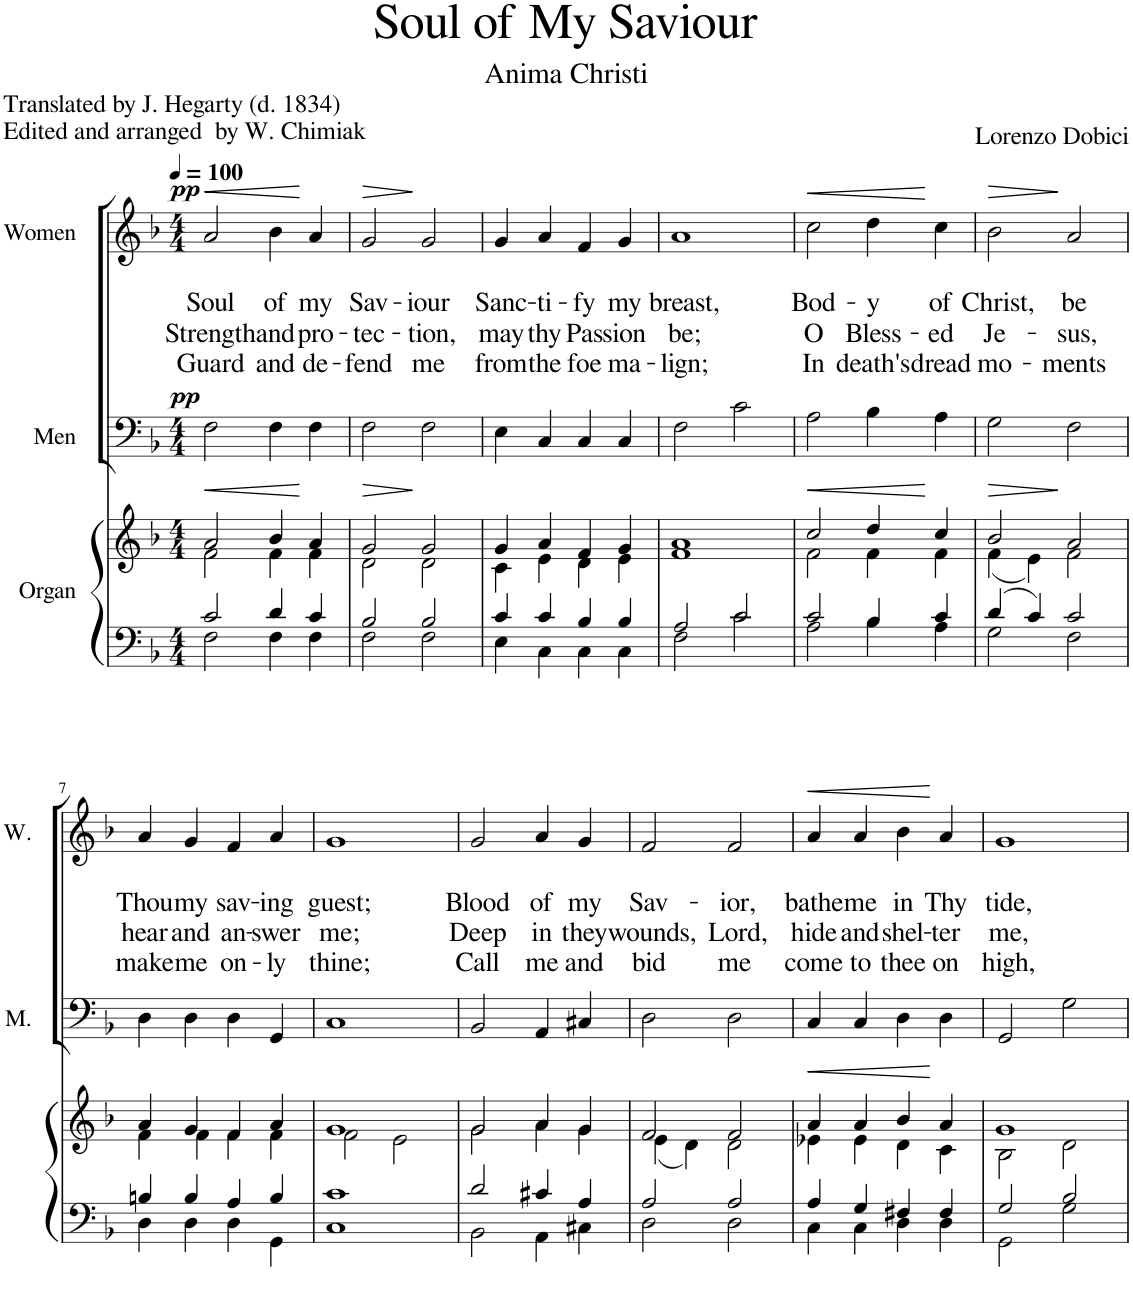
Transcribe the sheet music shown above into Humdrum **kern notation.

**kern	**kern	**kern	**dynam	**kern	**text	**text	**text	**text	**dynam
*part3	*part3	*part2	*part2	*part1	*part1	*part1	*part1	*part1	*part1
*staff4	*staff3	*staff2	*staff2	*staff1	*staff1	*staff1	*staff1	*staff1	*staff1
*I"Organ	*	*I"Men	*	*I"Women	*	*	*	*	*
*	*	*I'M.	*	*I'W.	*	*	*	*	*
*clefF4	*clefG2	*clefF4	*	*clefG2	*	*	*	*	*
*k[b-]	*k[b-]	*k[b-]	*	*k[b-]	*	*	*	*	*
*M4/4	*M4/4	*M4/4	*	*M4/4	*	*	*	*	*
*MM100	*MM100	*MM100	*	*MM100	*	*	*	*	*
=1	=1	=1	=1	=1	=1	=1	=1	=1	=1
*^	*^	*	*	*	*	*	*	*	*
!	!	!	!	!	!LO:HP:b	!	!	!LO:LY:b	!LO:LY:b	!LO:LY:b	!LO:HP:b
!	!	!	!	!	!LO:DY:n=1:a	!	!	!	!	!	!LO:DY:n=1:a
2c/	2F\	2a/	2f\	2F\	< pp	2a/	.	Soul	Strength	Guard	< pp
!	!	!	!	!	!	!	!	!LO:LY:b	!LO:LY:b	!LO:LY:b	!
4d/	4F\	4b-/	4f\	4F\	.	4b-\	.	of	and	and	.
!	!	!	!	!	!	!	!	!LO:LY:b	!LO:LY:b	!LO:LY:b	!
4c/	4F\	4a/	4f\	4F\	[	4a/	.	my	pro-	de-	[
=2	=2	=2	=2	=2	=2	=2	=2	=2	=2	=2	=2
!	!	!	!	!	!LO:HP:b	!	!	!LO:LY:b	!LO:LY:b	!LO:LY:b	!LO:HP:b
2B-/	2F\	2g/	2d\	2F\	>	2g/	.	Sav-	-tec-	-fend	>
!	!	!	!	!	!	!	!	!LO:LY:b	!LO:LY:b	!LO:LY:b	!
2B-/	2F\	2g/	2d\	2F\	]	2g/	.	-iour	-tion,	me	]
=3	=3	=3	=3	=3	=3	=3	=3	=3	=3	=3	=3
!	!	!	!	!	!	!	!	!LO:LY:b	!LO:LY:b	!LO:LY:b	!
4c/	4E\	4g/	4c\	4E\	.	4g/	.	Sanc-	may	from	.
!	!	!	!	!	!	!	!	!LO:LY:b	!LO:LY:b	!LO:LY:b	!
4c/	4C\	4a/	4e\	4C/	.	4a/	.	-ti-	thy	the	.
!	!	!	!	!	!	!	!	!LO:LY:b	!LO:LY:b	!LO:LY:b	!
4B-/	4C\	4f/	4d\	4C/	.	4f/	.	-fy	Pas-	foe	.
!	!	!	!	!	!	!	!	!LO:LY:b	!LO:LY:b	!LO:LY:b	!
4B-/	4C\	4g/	4e\	4C/	.	4g/	.	my	-sion	ma-	.
=4	=4	=4	=4	=4	=4	=4	=4	=4	=4	=4	=4
!	!	!	!	!	!	!	!	!LO:LY:b	!LO:LY:b	!LO:LY:b	!
2A/	2F\	1a	1f	2F\	.	1a	.	breast,	be;	-lign;	.
2c/	2c\	.	.	2c\	.	.	.	.	.	.	.
=5	=5	=5	=5	=5	=5	=5	=5	=5	=5	=5	=5
!	!	!	!	!	!LO:HP:b	!	!	!LO:LY:b	!LO:LY:b	!LO:LY:b	!LO:HP:b
2c/	2A\	2cc/	2f\	2A\	<	2cc\	.	Bod-	O	In	<
!	!	!	!	!	!	!	!	!LO:LY:b	!LO:LY:b	!LO:LY:b	!
4B-/	4B-\	4dd/	4f\	4B-\	.	4dd\	.	-y	Bless-	death's	.
!	!	!	!	!	!	!	!	!LO:LY:b	!LO:LY:b	!LO:LY:b	!
4c/	4A\	4cc/	4f\	4A\	[	4cc\	.	of	-ed	dread	[
=6	=6	=6	=6	=6	=6	=6	=6	=6	=6	=6	=6
!	!	!	!	!	!LO:HP:b	!	!	!LO:LY:b	!LO:LY:b	!LO:LY:b	!LO:HP:b
4d/	2G\	2b-/	(4f\	2G\	>	2b-\	.	Christ,	Je-	mo-	>
4c/	.	.	4e\)	.	.	.	.	.	.	.	.
!	!	!	!	!	!	!	!	!LO:LY:b	!LO:LY:b	!LO:LY:b	!
2c/	2F\	2a/	2f\	2F\	]	2a/	.	be	-sus,	-ments	]
!!LO:LB:g=z
=7	=7	=7	=7	=7	=7	=7	=7	=7	=7	=7	=7
!	!	!	!	!	!	!	!	!LO:LY:b	!LO:LY:b	!LO:LY:b	!
4Bn/	4D\	4a/	4f\	4D\	.	4a/	.	Thou	hear	make	.
!	!	!	!	!	!	!	!	!LO:LY:b	!LO:LY:b	!LO:LY:b	!
4B/	4D\	4g/	4f\	4D\	.	4g/	.	my	and	me	.
!	!	!	!	!	!	!	!	!LO:LY:b	!LO:LY:b	!LO:LY:b	!
4A/	4D\	4f/	4f\	4D\	.	4f/	.	sav-	an-	on-	.
!	!	!	!	!	!	!	!	!LO:LY:b	!LO:LY:b	!LO:LY:b	!
4B/	4GG\	4a/	4f\	4GG/	.	4a/	.	-ing	-swer	-ly	.
=8	=8	=8	=8	=8	=8	=8	=8	=8	=8	=8	=8
!	!	!	!	!	!	!	!	!LO:LY:b	!LO:LY:b	!LO:LY:b	!
1c	1C	1g	2f\	1C	.	1g	.	guest;	me;	thine;	.
.	.	.	2e\	.	.	.	.	.	.	.	.
=9	=9	=9	=9	=9	=9	=9	=9	=9	=9	=9	=9
!	!	!	!	!	!	!	!	!LO:LY:b	!LO:LY:b	!LO:LY:b	!
2d/	2BB-\	2g/	2g\	2BB-/	.	2g/	.	Blood	Deep	Call	.
!	!	!	!	!	!	!	!	!LO:LY:b	!LO:LY:b	!LO:LY:b	!
4c#X/	4AA\	4a/	4a\	4AA/	.	4a/	.	of	in	me	.
!	!	!	!	!	!	!	!	!LO:LY:b	!LO:LY:b	!LO:LY:b	!
4A/	4C#X\	4g/	4g\	4C#X/	.	4g/	.	my	they	and	.
=10	=10	=10	=10	=10	=10	=10	=10	=10	=10	=10	=10
!	!	!	!	!	!	!	!	!LO:LY:b	!LO:LY:b	!LO:LY:b	!
2A/	2D\	2f/	(4e\	2D\	.	2f/	.	Sav-	wounds,	bid	.
.	.	.	4d\)	.	.	.	.	.	.	.	.
!	!	!	!	!	!	!	!	!LO:LY:b	!LO:LY:b	!LO:LY:b	!
2A/	2D\	2f/	2d\	2D\	.	2f/	.	-ior,	Lord,	me	.
=11	=11	=11	=11	=11	=11	=11	=11	=11	=11	=11	=11
!	!	!	!	!	!LO:HP:b	!	!	!LO:LY:b	!LO:LY:b	!LO:LY:b	!LO:HP:b
4A/	4C\	4a/	4e-X\	4C/	<	4a/	.	bathe	hide	come	<
!	!	!	!	!	!	!	!	!LO:LY:b	!LO:LY:b	!LO:LY:b	!
4G/	4C\	4a/	4e-\	4C/	.	4a/	.	me	and	to	.
!	!	!	!	!	!	!	!	!LO:LY:b	!LO:LY:b	!LO:LY:b	!
4F#X/	4D\	4b-/	4d\	4D\	.	4b-\	.	in	shel-	thee	.
!	!	!	!	!	!	!	!	!LO:LY:b	!LO:LY:b	!LO:LY:b	!
4F#/	4D\	4a/	4c\	4D\	[	4a/	.	Thy	-ter	on	[
=12	=12	=12	=12	=12	=12	=12	=12	=12	=12	=12	=12
!	!	!	!	!	!	!	!	!LO:LY:b	!LO:LY:b	!LO:LY:b	!
2G/	2GG\	1g	2B-\	2GG/	.	1g	.	tide,	me,	high,	.
2B-/	2G\	.	2d\	2G\	.	.	.	.	.	.	.
*v	*v	*	*	*	*	*	*	*	*	*	*
*	*v	*v	*	*	*	*	*	*	*	*
=	=	=	=	=	=	=	=	=	=
*-	*-	*-	*-	*-	*-	*-	*-	*-	*-
